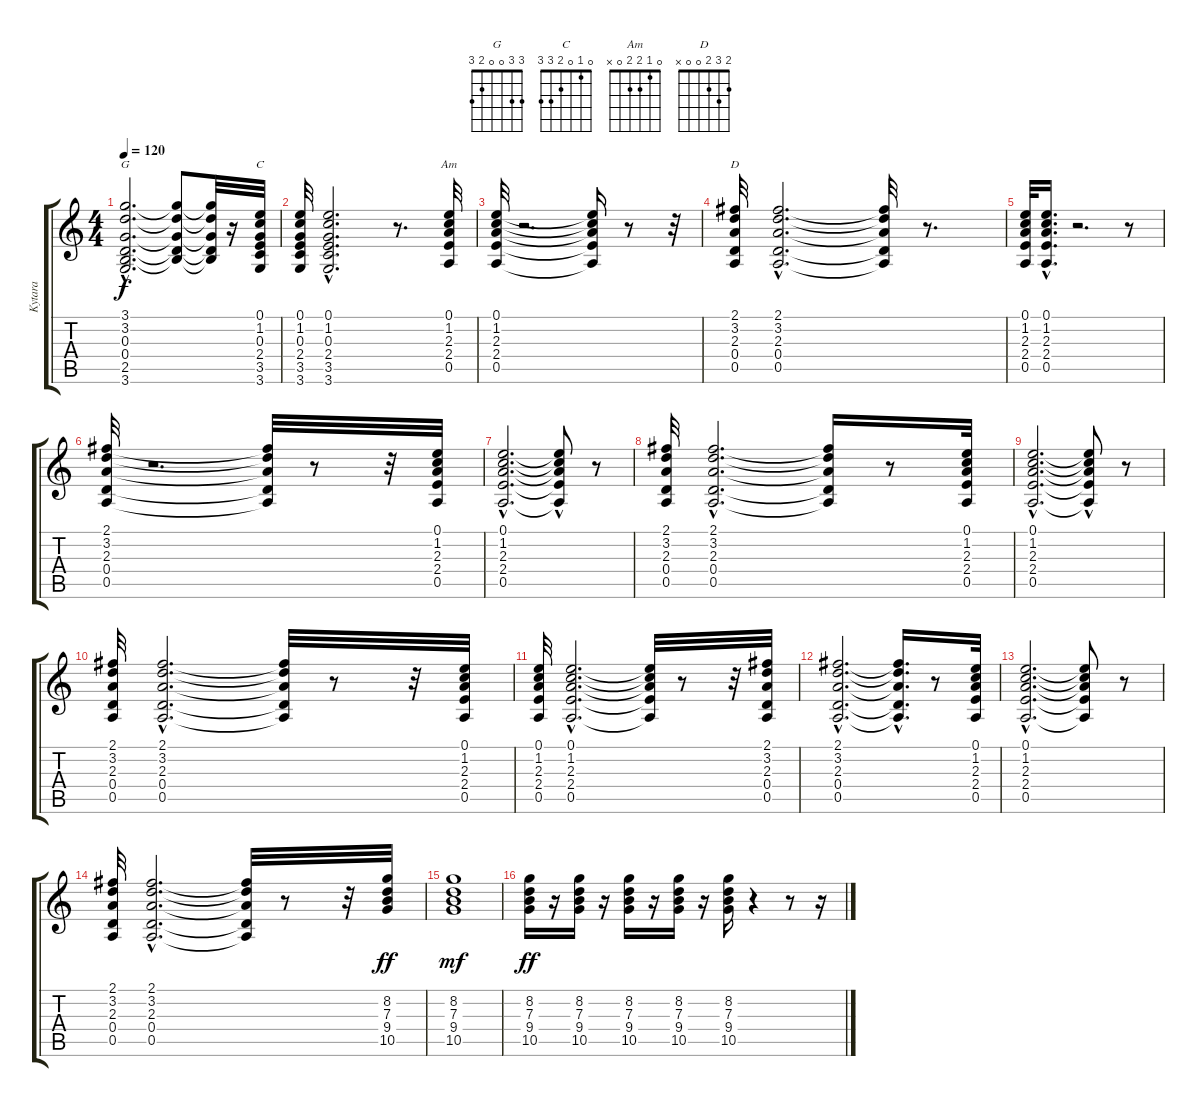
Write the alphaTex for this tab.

\track ("Kytara" "Kytara") {instrument acousticguitarsteel}
\staff {score tabs}
\tuning (E4 B3 G3 D3 A2 E2) {hide}
\chord ("G" 3 3 0 0 2 3)
\chord ("C" 0 1 0 2 3 3)
\chord ("Am" 0 1 2 2 0 x)
\chord ("D" 2 3 2 0 0 x)
\ts (4 4)
\tempo 120
\clef g2
\ks c
(3.1{hac} 3.2{hac} 0.3{hac} 0.4{hac} 2.5{hac} 3.6{hac}).2{d ch "G" dy f} (3.1{t} 3.2{t} 0.3{t} 0.4{t} 2.5{t}).8 (3.1{t} 3.2{t} 0.3{t} 0.4{t} 2.5{t}).32 r.16 (0.1 1.2 0.3 2.4 3.5 3.6).32{ch "C"} |
(0.1 1.2 0.3 2.4 3.5 3.6).32 (0.1{hac} 1.2{hac} 0.3{hac} 2.4{hac} 3.5{hac} 3.6{hac}).2{d} r.8{d} (0.1 1.2 2.3 2.4 0.5).32{ch "Am"} |
(0.1 1.2 2.3 2.4 0.5).32 r.2{d} (0.1{t} 1.2{t} 2.3{t} 2.4{t} 0.5{t}).16 r.8 r.32 |
(2.1 3.2 2.3 0.4 0.5).32{ch "D"} (2.1{hac} 3.2{hac} 2.3{hac} 0.4{hac} 0.5{hac}).2{d} (2.1{t} 3.2{t} 2.3{t} 0.4{t} 0.5{t}).32 r.8{d} |
(0.1 1.2 2.3 2.4 0.5).32 (0.1{hac} 1.2{hac} 2.3{hac} 2.4{hac} 0.5{hac}).16{d} r.2{d} r.8 |
(2.1 3.2 2.3 0.4 0.5).32 r.2{d} (2.1{t} 3.2{t} 2.3{t} 0.4{t} 0.5{t}).32 r.8 r.32 (0.1 1.2 2.3 2.4 0.5).32 |
(0.1{hac} 1.2{hac} 2.3{hac} 2.4{hac} 0.5{hac}).2{d} (0.1{t} 1.2{hac t} 2.3{t} 2.4{t} 0.5{t}).8 r.8 |
(2.1 3.2 2.3 0.4 0.5).32 (2.1{hac} 3.2{hac} 2.3{hac} 0.4{hac} 0.5{hac}).2{d} (2.1{t} 3.2{t} 2.3{t} 0.4{t} 0.5{t}).16 r.8 (0.1 1.2 2.3 2.4 0.5).32 |
(0.1{hac} 1.2{hac} 2.3{hac} 2.4{hac} 0.5{hac}).2{d} (0.1{t} 1.2{hac t} 2.3{t} 2.4{t} 0.5{t}).8 r.8 |
(2.1 3.2 2.3 0.4 0.5).32 (2.1{hac} 3.2{hac} 2.3{hac} 0.4{hac} 0.5{hac}).2{d} (2.1{t} 3.2{t} 2.3{t} 0.4{t} 0.5{t}).32 r.8 r.32 (0.1 1.2 2.3 2.4 0.5).32 |
(0.1 1.2 2.3 2.4 0.5).32 (0.1{hac} 1.2{hac} 2.3{hac} 2.4{hac} 0.5{hac}).2{d} (0.1{t} 1.2{t} 2.3{t} 2.4{t} 0.5{t}).32 r.8 r.32 (2.1 3.2 2.3 0.4 0.5).32 |
(2.1{hac} 3.2{hac} 2.3{hac} 0.4{hac} 0.5{hac}).2{d} (2.1{hac t} 3.2{hac t} 2.3{hac t} 0.4{hac t} 0.5{hac t}).16{d} r.8 (0.1 1.2 2.3 2.4 0.5).32 |
(0.1{hac} 1.2{hac} 2.3{hac} 2.4{hac} 0.5{hac}).2{d} (0.1{t} 1.2{t} 2.3{t} 2.4{t} 0.5{t}).8 r.8 |
(2.1 3.2 2.3 0.4 0.5).32 (2.1{hac} 3.2{hac} 2.3{hac} 0.4{hac} 0.5{hac}).2{d} (2.1{t} 3.2{t} 2.3{t} 0.4{t} 0.5{t}).32 r.8 r.32 (8.2 7.3 9.4 10.5).32{dy ff} |
(8.2 7.3 9.4 10.5).1{dy mf} |
(8.2 7.3 9.4 10.5).16{dy ff} r.16 (8.2 7.3 9.4 10.5).16 r.16 (8.2 7.3 9.4 10.5).16 r.16 (8.2 7.3 9.4 10.5).16 r.16 (8.2 7.3 9.4 10.5).16 r.4 r.8 r.16
